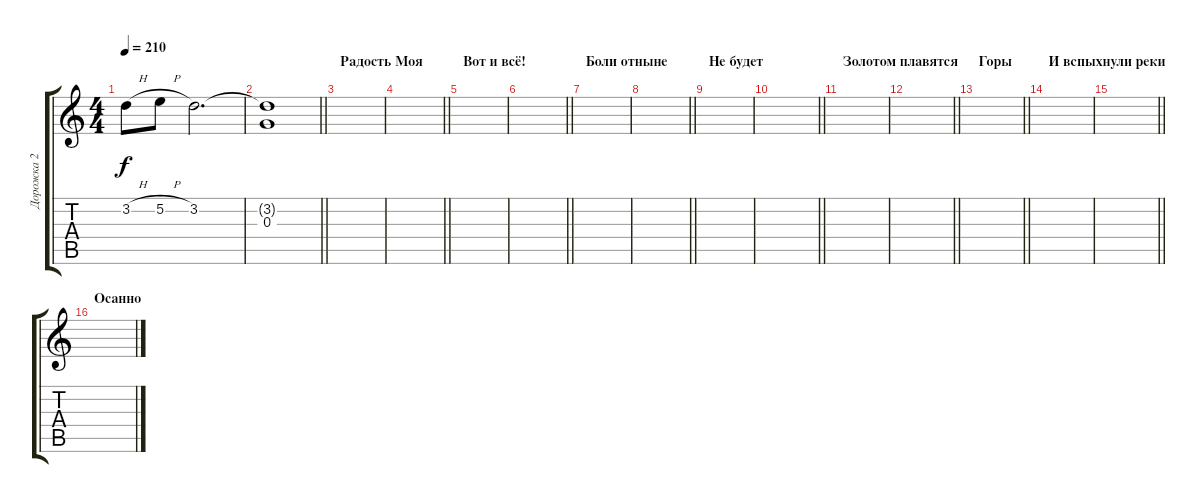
\track ("Дорожка 2" "Дорожка 2") {instrument overdrivenguitar}
\staff {score tabs}
\tuning (E4 B3 G3 D3 A2 E2) {hide}
\ts (4 4)
\tempo 210
\clef g2
\ks c
3.2{h}.8{dy f} 5.2{h}.8 3.2.2{d} |
\barLineRight lightlight
(3.2{t} 0.3).1 |
\section ("" "Радость Моя")
|
\barLineRight lightlight
|
\section ("" "Вот и всё!")
|
\barLineRight lightlight
|
\section ("" "Боли отныне")
|
\barLineRight lightlight
|
\section ("" "Не будет")
|
\barLineRight lightlight
|
\section ("" "Золотом плавятся")
|
\barLineRight lightlight
|
\section ("" "Горы")
\barLineRight lightlight
|
\section ("" "И вспыхнули реки")
|
\barLineRight lightlight
|
\section ("" "Осанно")
